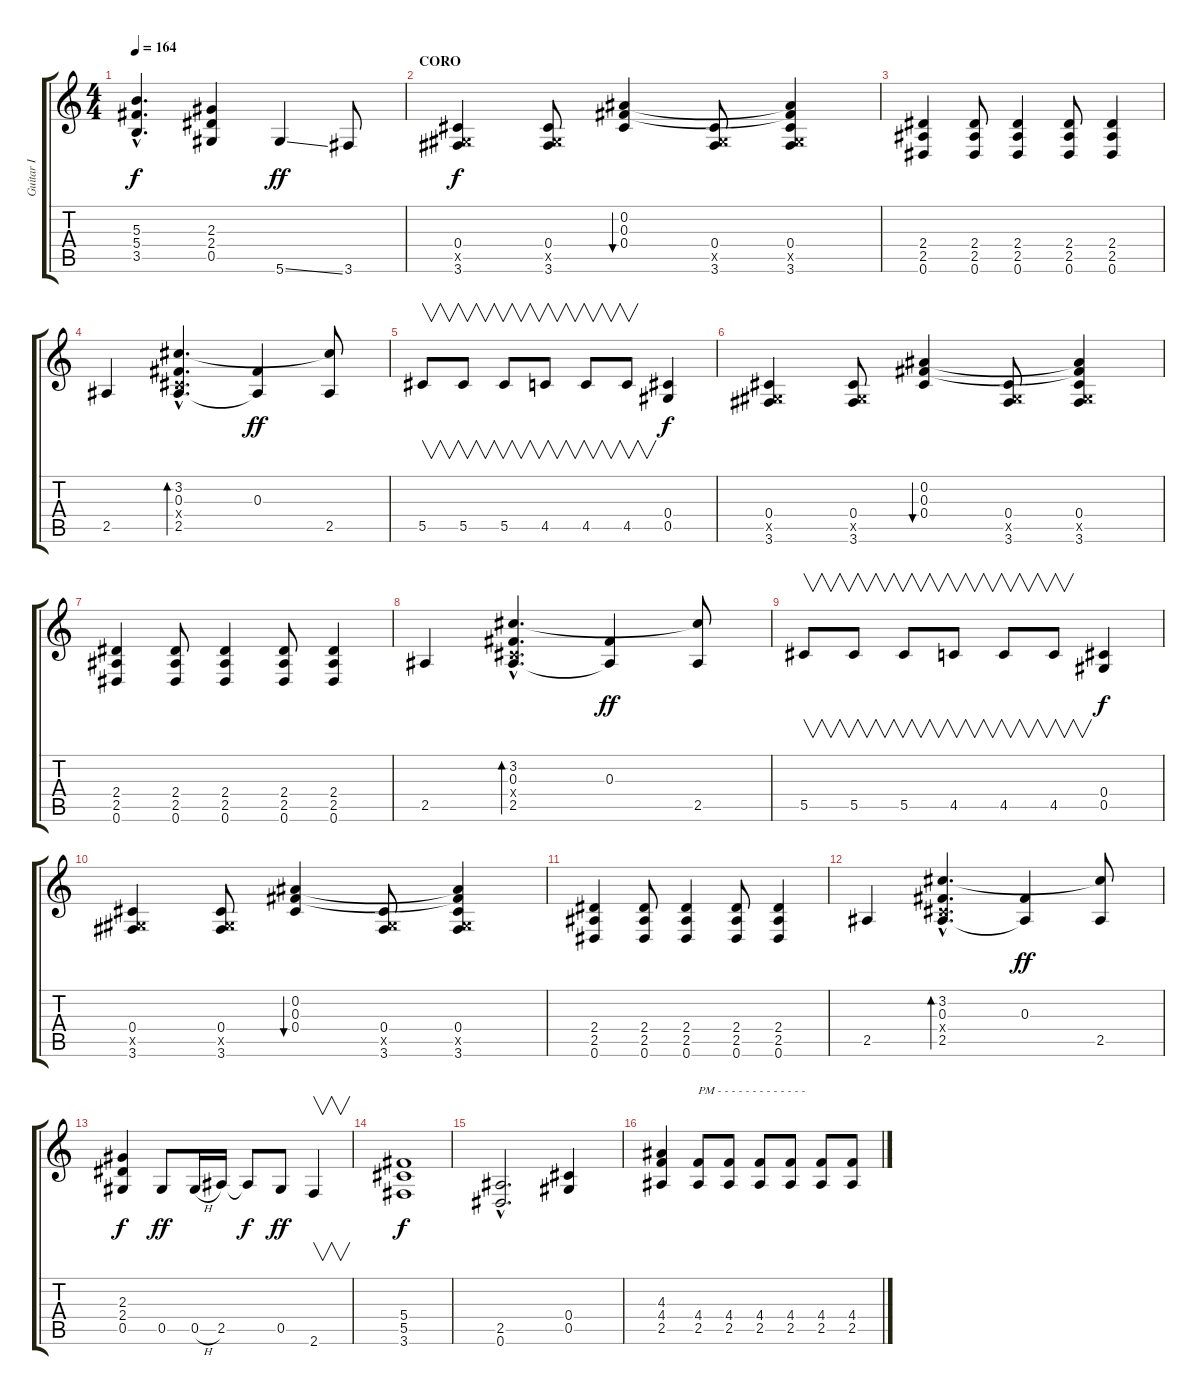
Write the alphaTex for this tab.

\track ("Guitar I" "Guitar I") {instrument distortionguitar}
\staff {score tabs}
\tuning (Eb4 Bb3 Gb3 Db3 Ab2 Eb2) {hide}
\ts (4 4)
\tempo 164
\clef g2
\ks c
(5.3{hac} 5.4{hac} 3.5{hac}).4{d dy f} (2.3 2.4 0.5).4 5.6{ss}.4{dy ff} 3.6.8 |
\section ("" "CORO")
(0.4 0.5{x} 3.6).4{dy f} (0.4 0.5{x} 3.6).8 (0.2 0.3 0.4).4{bu 60} (0.4 0.5{x} 3.6).8 (0.2{t} 0.3{t} 0.4 0.5{x} 3.6).4 |
(2.4 2.5 0.6).4 (2.4 2.5 0.6).8 (2.4 2.5 0.6).4 (2.4 2.5 0.6).8 (2.4 2.5 0.6).4 |
2.5.4 (3.2{hac} 0.3{hac} 0.4{hac x} 2.5{hac}).4{d bd 60} (0.3 2.5{t}).4{dy ff} (3.2{t} 2.5).8 |
5.5.8{v} 5.5.8{v} 5.5.8{v} 4.5.8{v} 4.5.8{v} 4.5.8{v} (0.4 0.5).4{dy f} |
(0.4 0.5{x} 3.6).4 (0.4 0.5{x} 3.6).8 (0.2 0.3 0.4).4{bu 60} (0.4 0.5{x} 3.6).8 (0.2{t} 0.3{t} 0.4 0.5{x} 3.6).4 |
(2.4 2.5 0.6).4 (2.4 2.5 0.6).8 (2.4 2.5 0.6).4 (2.4 2.5 0.6).8 (2.4 2.5 0.6).4 |
2.5.4 (3.2{hac} 0.3{hac} 0.4{hac x} 2.5{hac}).4{d bd 60} (0.3 2.5{t}).4{dy ff} (3.2{t} 2.5).8 |
5.5.8{v} 5.5.8{v} 5.5.8{v} 4.5.8{v} 4.5.8{v} 4.5.8{v} (0.4 0.5).4{dy f} |
(0.4 0.5{x} 3.6).4 (0.4 0.5{x} 3.6).8 (0.2 0.3 0.4).4{bu 60} (0.4 0.5{x} 3.6).8 (0.2{t} 0.3{t} 0.4 0.5{x} 3.6).4 |
(2.4 2.5 0.6).4 (2.4 2.5 0.6).8 (2.4 2.5 0.6).4 (2.4 2.5 0.6).8 (2.4 2.5 0.6).4 |
2.5.4 (3.2{hac} 0.3{hac} 0.4{hac x} 2.5{hac}).4{d bd 60} (0.3 2.5{t}).4{dy ff} (3.2{t} 2.5).8 |
(2.3 2.4 0.5).4{dy f} 0.5.8{dy ff} 0.5{h}.16 2.5.16 2.5{t}.8{dy f} 0.5.8{dy ff} 2.6.4{v} |
(5.4 5.5 3.6).1{dy f} |
(2.5{hac} 0.6{hac}).2{d} (0.4 0.5).4 |
(4.3 4.4 2.5).4 (4.4 2.5).8{txt "PM - - - - - - - - - - - - -"} (4.4 2.5).8 (4.4 2.5).8 (4.4 2.5).8 (4.4 2.5).8 (4.4 2.5).8
